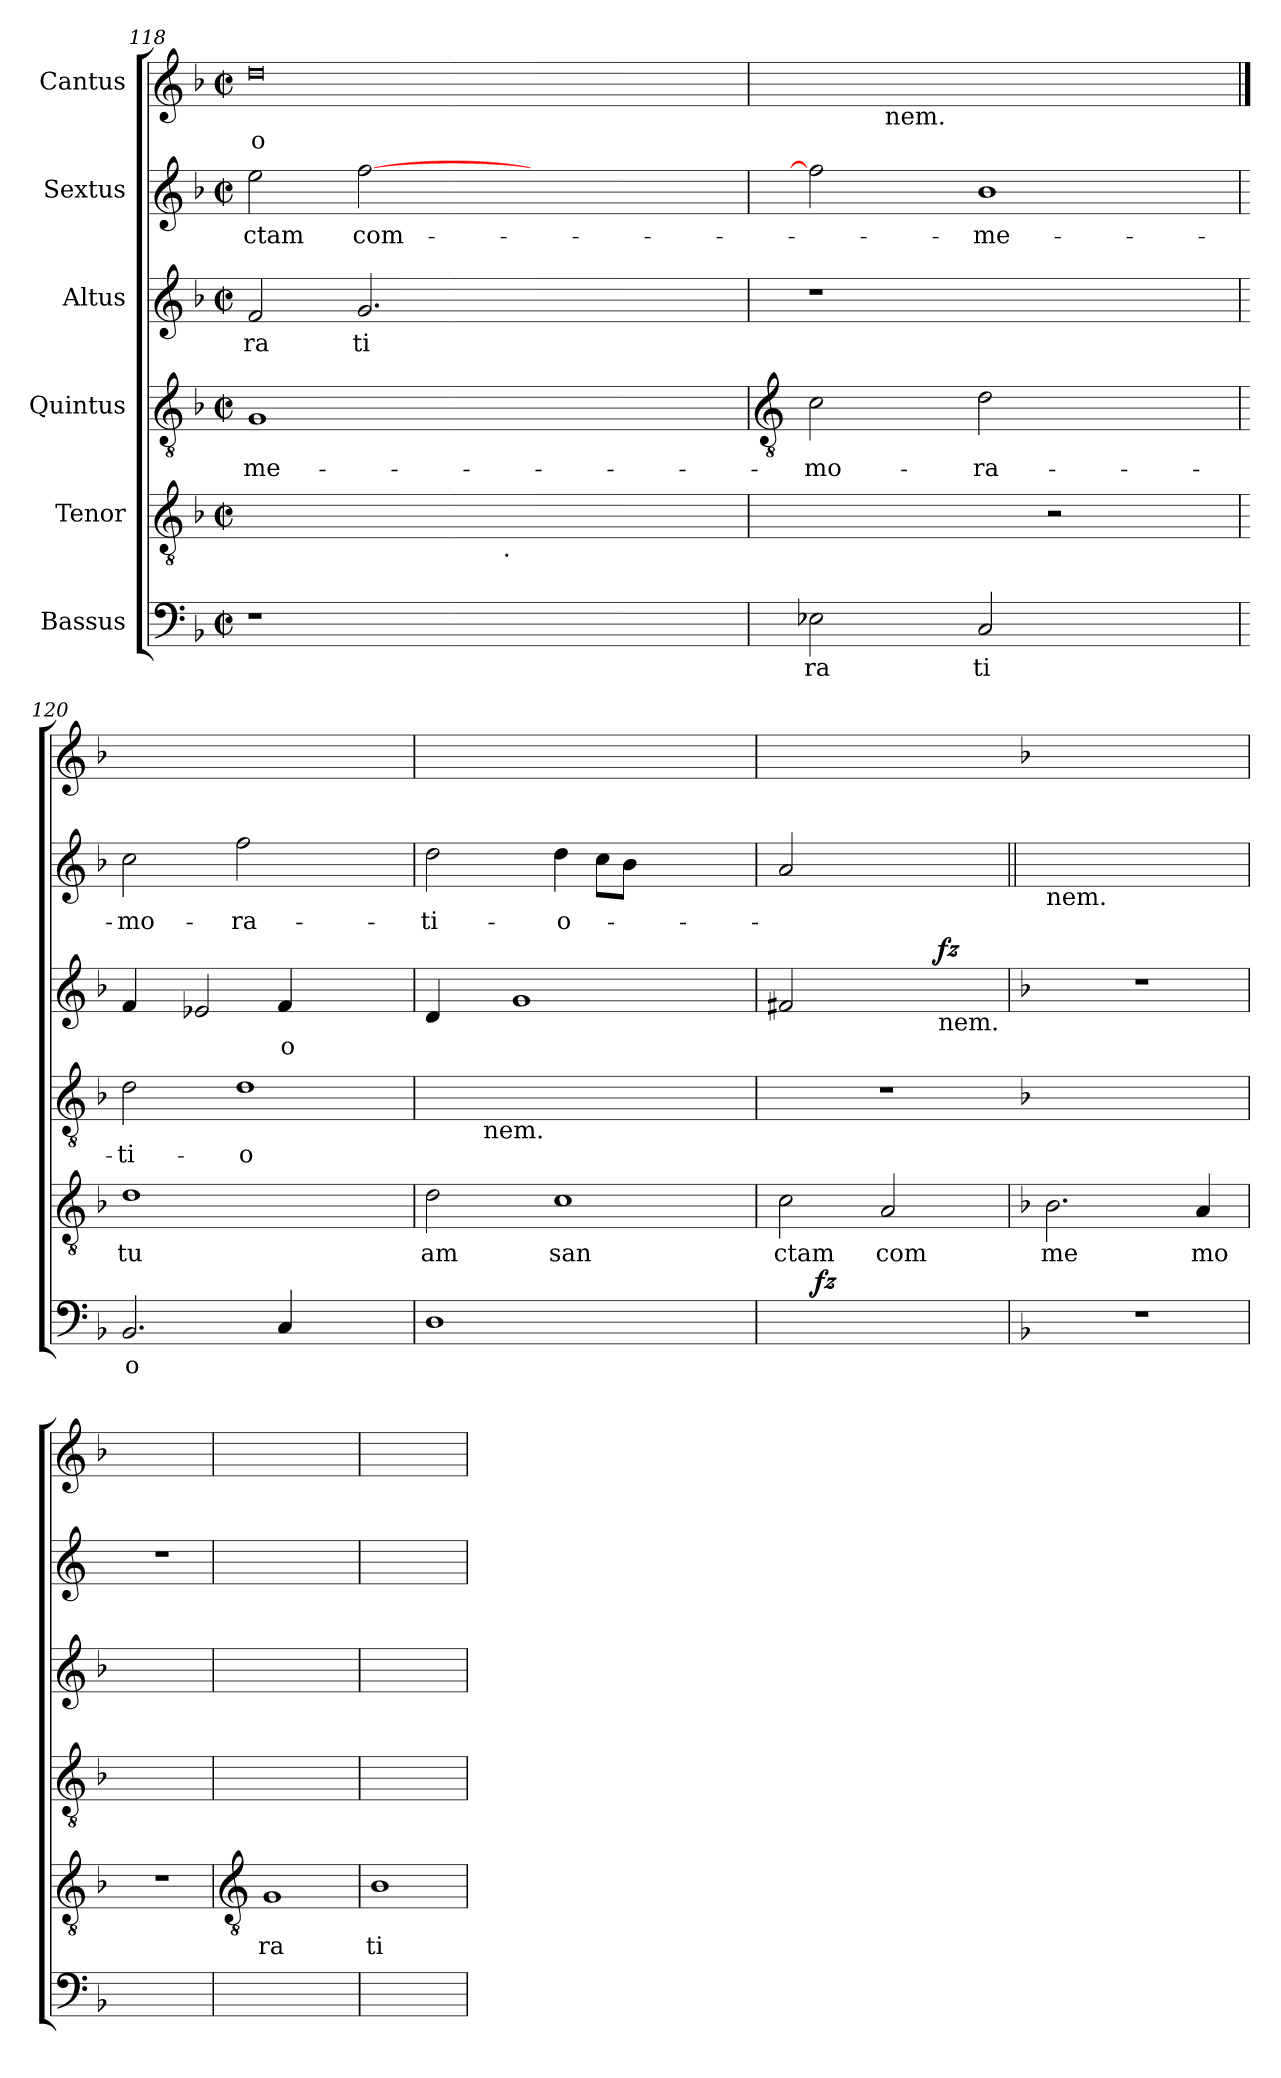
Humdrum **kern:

**kern	**text	**dynam	**kern	**text	**kern	**text	**kern	**text	**dynam	**kern	**text	**kern	**text
*part6	*part6	*part6	*part5	*part5	*part4	*part4	*part3	*part3	*part3	*part2	*part2	*part1	*part1
*staff6	*staff6	*staff6	*staff5	*staff5	*staff4	*staff4	*staff3	*staff3	*staff3	*staff2	*staff2	*staff1	*staff1
*I"Bassus	*	*	*I"Tenor	*	*I"Quintus	*	*I"Altus	*	*	*I"Sextus	*	*I"Cantus	*
!!LO:LB:g=z
*clefF4	*	*	*clefGv2	*	*clefGv2	*	*clefG2	*	*	*clefG2	*	*clefG2	*
*k[b-]	*	*	*k[b-]	*	*k[b-]	*	*k[b-]	*	*	*k[b-]	*	*k[b-]	*
*F:	*	*	*F:	*	*F:	*	*F:	*	*	*F:	*	*F:	*
*M2/2	*	*	*M2/2	*	*M2/2	*	*M2/2	*	*	*M2/2	*	*M2/2	*
*met(c|)	*	*	*met(c|)	*	*met(c|)	*	*met(c|)	*	*	*met(c|)	*	*met(c|)	*
=118	=118	=118	=118	=118	=118	=118	=118	=118	=118	=118	=118	=118	=118
!	!	!	!	!	!	!LO:LY:b	!	!LO:LY:b	!	!	!LO:LY:b	!	!LO:LY:b
1r	.	.	4ryy	.	1G	-me-	2f/	ra	.	2ee\	-ctam	0dd	o
.	.	.	4ryy	.	.	.	.	.	.	.	.	.	.
!	!	!	!	!	!	!	!	!LO:LY:b	!	!	!LO:LY:b	!	!
.	.	.	4ryy	.	.	.	2.g/	ti	.	[2ff\	com-	.	.
.	.	.	32ryy	.	.	.	.	.	.	.	.	.	.
.	.	.	32ryy	.	.	.	.	.	.	.	.	.	.
.	.	.	32ryy	.	.	.	.	.	.	.	.	.	.
.	.	.	32ryy	.	.	.	.	.	.	.	.	.	.
.	.	.	32ryy	.	.	.	.	.	.	.	.	.	.
.	.	.	32ryy	.	.	.	.	.	.	.	.	.	.
!	!	!	!LO:TX:b:t=.	!	!	!	!	!	!	!	!	!	!
.	.	.	32ryy	.	.	.	.	.	.	.	.	.	.
.	.	.	4ryy	.	.	.	.	.	.	.	.	.	.
1ryy	.	.	.	.	1ryy	.	.	.	.	1ryy	.	.	.
.	.	.	2ryy	.	.	.	.	.	.	.	.	.	.
.	.	.	.	.	.	.	2.ryy	.	.	.	.	.	.
.	.	.	4ryy	.	.	.	.	.	.	.	.	.	.
.	.	.	32ryy	.	.	.	.	.	.	.	.	.	.
!!LO:LB:g=z
=119	=119	=119	=119	=119	=119	=119	=119	=119	=119	=119	=119	=119	=119
*	*	*	*	*	*clefGv2	*	*	*	*	*	*	*	*
!	!LO:LY:b	!	!	!	!	!LO:LY:b	!	!	!	!	!	!	!
2E-X\	ra	.	4ryy	.	2c\	-mo-	1r	.	.	2ff\]	.	32ryy	.
.	.	.	.	.	.	.	.	.	.	.	.	32ryy	.
.	.	.	.	.	.	.	.	.	.	.	.	32ryy	.
.	.	.	.	.	.	.	.	.	.	.	.	32ryy	.
.	.	.	.	.	.	.	.	.	.	.	.	32ryy	.
!	!	!	!	!	!	!	!	!	!	!	!	!LO:TX:b:t=nem.	!
.	.	.	.	.	.	.	.	.	.	.	.	32ryy	.
.	.	.	.	.	.	.	.	.	.	.	.	1ryy	.
.	.	.	4ryy	.	.	.	.	.	.	.	.	.	.
!	!LO:LY:b	!	!	!	!	!LO:LY:b	!	!	!	!	!LO:LY:b	!	!
2C/	ti	.	4ryy	.	2d\	-ra-	.	.	.	1b-	-me-	.	.
.	.	.	32ryy	.	.	.	.	.	.	.	.	.	.
.	.	.	2r	.	.	.	.	.	.	.	.	.	.
2ryy	.	.	.	.	2ryy	.	2ryy	.	.	.	.	.	.
.	.	.	.	.	.	.	.	.	.	.	.	4ryy	.
.	.	.	8..ryy	.	.	.	.	.	.	.	.	.	.
.	.	.	.	.	.	.	.	.	.	.	.	16ryy	.
!!LO:LB:g=z
=120	==120	==120	=120	==120	=120	==120	=120	==120	==120	=120	==120	==120	==120
!	!LO:LY:b	!	!	!LO:LY:b	!	!LO:LY:b	!	!	!	!	!LO:LY:b	!	!
2.BB-/	o	.	1d	tu	2d\	-ti-	4f/	.	.	2cc\	-mo-	16ryy	.
.	.	.	.	.	.	.	.	.	.	.	.	16ryy	.
.	.	.	.	.	.	.	.	.	.	.	.	16ryy	.
.	.	.	.	.	.	.	.	.	.	.	.	1ryy	.
.	.	.	.	.	.	.	2e-X/	.	.	.	.	.	.
!	!	!	!	!	!	!LO:LY:b	!	!	!	!	!LO:LY:b	!	!
.	.	.	.	.	1d	-o-	.	.	.	2ff\	-ra-	.	.
!	!	!	!	!	!	!	!	!LO:LY:b	!	!	!	!	!
4C/	.	.	.	.	.	.	4f/	o	.	.	.	.	.
2ryy	.	.	2ryy	.	.	.	2ryy	.	.	2ryy	.	.	.
.	.	.	.	.	.	.	.	.	.	.	.	4ryy	.
.	.	.	.	.	.	.	.	.	.	.	.	16ryy	.
=	=	=	=	=	=	=	=	=	=	=	=	=	=
!	!	!	!	!LO:LY:b	!	!	!	!	!	!	!LO:LY:b	!	!
1D	.	.	2d\	am	32ryy	.	4d/	.	.	2dd\	-ti-	1ryy	.
.	.	.	.	.	32ryy	.	.	.	.	.	.	.	.
.	.	.	.	.	32ryy	.	.	.	.	.	.	.	.
.	.	.	.	.	32ryy	.	.	.	.	.	.	.	.
.	.	.	.	.	32ryy	.	.	.	.	.	.	.	.
!	!	!	!	!	!LO:TX:b:t=nem.	!	!	!	!	!	!	!	!
.	.	.	.	.	32ryy	.	.	.	.	.	.	.	.
.	.	.	.	.	1ryy	.	.	.	.	.	.	.	.
.	.	.	.	.	.	.	1g	.	.	.	.	.	.
!	!	!	!	!LO:LY:b	!	!	!	!	!	!	!LO:LY:b	!	!
.	.	.	1c	san	.	.	.	.	.	4dd\	-o-	.	.
.	.	.	.	.	.	.	.	.	.	8cc\L	.	.	.
.	.	.	.	.	.	.	.	.	.	8b-\J	.	.	.
2ryy	.	.	.	.	.	.	.	.	.	2ryy	.	2ryy	.
.	.	.	.	.	4ryy	.	.	.	.	.	.	.	.
.	.	.	.	.	.	.	4ryy	.	.	.	.	.	.
.	.	.	.	.	16ryy	.	.	.	.	.	.	.	.
=	=	=	=	=	=	=	=	=	=	=	=	=	=
!	!	!	!	!LO:LY:b	!	!	!	!	!	!	!	!	!
16ryy	.	.	2c\	ctam	1r	.	2f#X/	.	.	2a/	.	1ryy	.
16ryy	.	.	.	.	.	.	.	.	.	.	.	.	.
!	!	!LO:DY:b	!	!	!	!	!	!	!	!	!	!	!
16ryy	.	fz	.	.	.	.	.	.	.	.	.	.	.
2ryy	.	.	.	.	.	.	.	.	.	.	.	.	.
!	!	!	!	!LO:LY:b	!	!	!	!	!	!	!	!	!
.	.	.	2A/	com	.	.	32ryy	.	.	2ryy	.	.	.
.	.	.	.	.	.	.	32ryy	.	.	.	.	.	.
.	.	.	.	.	.	.	32ryy	.	.	.	.	.	.
.	.	.	.	.	.	.	32ryy	.	.	.	.	.	.
.	.	.	.	.	.	.	32ryy	.	.	.	.	.	.
!	!	!	!	!	!	!	!LO:TX:b:t=nem.	!	!	!	!	!	!
!	!	!	!	!	!	!	!	!	!LO:DY:b	!	!	!	!
.	.	.	.	.	.	.	32ryy	.	fz	.	.	.	.
4ryy	.	.	.	.	.	.	4ryy	.	.	.	.	.	.
16ryy	.	.	.	.	.	.	16ryy	.	.	.	.	.	.
=	=	=	=	=	=	=	=	=	=	=||	=	=	=
*	*	*	*	*	*	*	*	*	*	*k[]	*	*	*
*	*	*	*	*	*	*	*	*	*	*C:	*	*	*
!	!	!	!	!	!	!	!	!	!	!LO:TX:b:t=nem.	!	!	!
!	!	!	!	!LO:LY:b	!	!	!	!	!	!	!	!	!
1r	.	.	2.B-\	me	1ryy	.	1r	.	.	32ryy	.	1ryy	.
.	.	.	.	.	.	.	.	.	.	32ryy	.	.	.
.	.	.	.	.	.	.	.	.	.	32ryy	.	.	.
.	.	.	.	.	.	.	.	.	.	32ryy	.	.	.
.	.	.	.	.	.	.	.	.	.	32ryy	.	.	.
.	.	.	.	.	.	.	.	.	.	32ryy	.	.	.
.	.	.	.	.	.	.	.	.	.	2ryy	.	.	.
.	.	.	.	.	.	.	.	.	.	4ryy	.	.	.
!	!	!	!	!LO:LY:b	!	!	!	!	!	!	!	!	!
.	.	.	4A/	mo	.	.	.	.	.	.	.	.	.
.	.	.	.	.	.	.	.	.	.	16ryy	.	.	.
=	=	=	=	=	=	=	=	=	=	=	=	=	=
1ryy	.	.	1r	.	1ryy	.	1ryy	.	.	1r	.	1ryy	.
!!LO:LB:g=z
=	=	=	=	=	=	=	=	=	=	=	=	=	=
*	*	*	*clefGv2	*	*	*	*	*	*	*	*	*	*
!	!	!	!	!LO:LY:b	!	!	!	!	!	!	!	!	!
1ryy	.	.	1G	ra	1ryy	.	1ryy	.	.	1ryy	.	1ryy	.
=	=	=	=	=	=	=	=	=	=	=	=	=	=
!	!	!	!	!LO:LY:b	!	!	!	!	!	!	!	!	!
1ryy	.	.	1B-	ti	1ryy	.	1ryy	.	.	1ryy	.	1ryy	.
=	=	=	=	=	=	=	=	=	=	=	=	=	=
*-	*-	*-	*-	*-	*-	*-	*-	*-	*-	*-	*-	*-	*-
